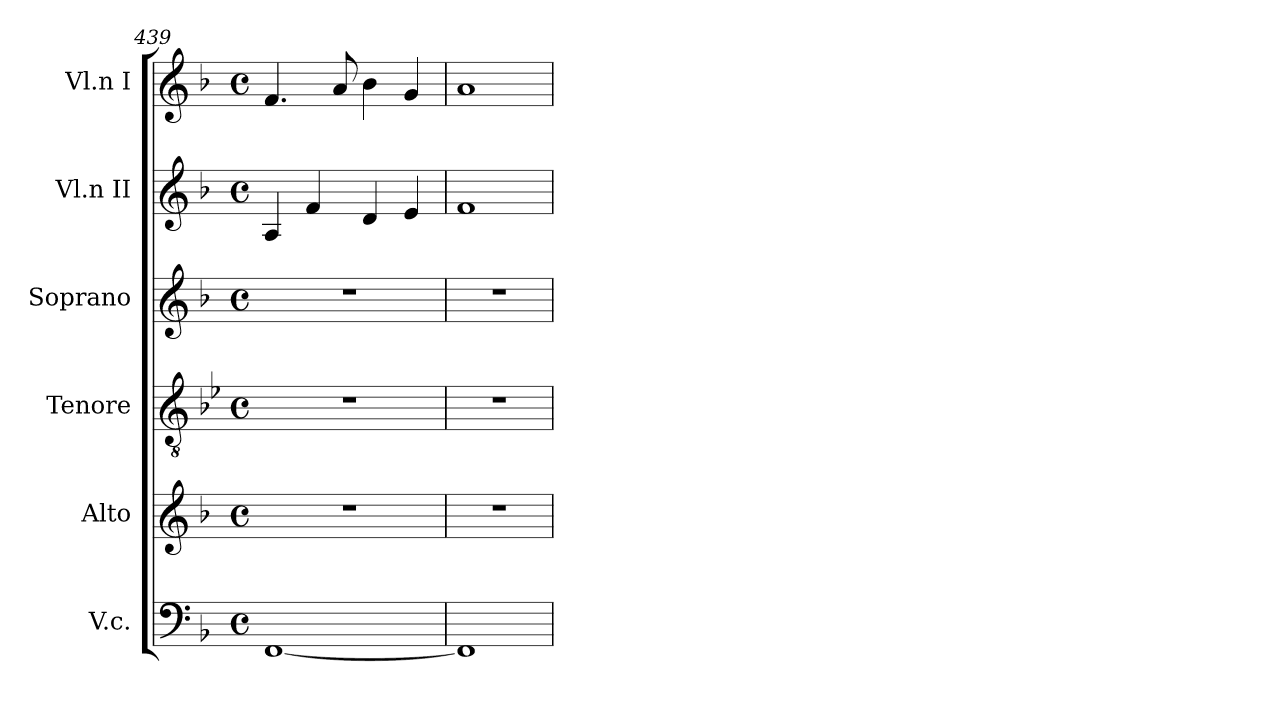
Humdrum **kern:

**kern	**kern	**kern	**kern	**kern	**kern
*part6	*part5	*part4	*part3	*part2	*part1
*staff6	*staff5	*staff4	*staff3	*staff2	*staff1
*I"V.c.	*I"Alto	*I"Tenore	*I"Soprano	*I"Vl.n II	*I"Vl.n I
*I'V.c.	*I'Alto	*I'Tenore	*I'Soprano	*I'Vl.n II	*I'Vl.n I
*clefF4	*clefG2	*clefGv2	*clefG2	*clefG2	*clefG2
*k[b-]	*k[b-]	*k[b-e-]	*k[b-]	*k[b-]	*k[b-]
*F:	*F:	*B-:	*F:	*F:	*F:
*M4/4	*M4/4	*M4/4	*M4/4	*M4/4	*M4/4
*met(c)	*met(c)	*met(c)	*met(c)	*met(c)	*met(c)
=439	=439	=439	=439	=439	=439
[<1FF	1r	1r	1r	4A/	4.f/
.	.	.	.	4f/	.
.	.	.	.	.	8a/
.	.	.	.	4d/	4b-\
.	.	.	.	4e/	4g/
=440	=440	=440	=440	=440	=440
1FF]	1r	1r	1r	1f	1a
=	=	=	=	=	=
*-	*-	*-	*-	*-	*-
